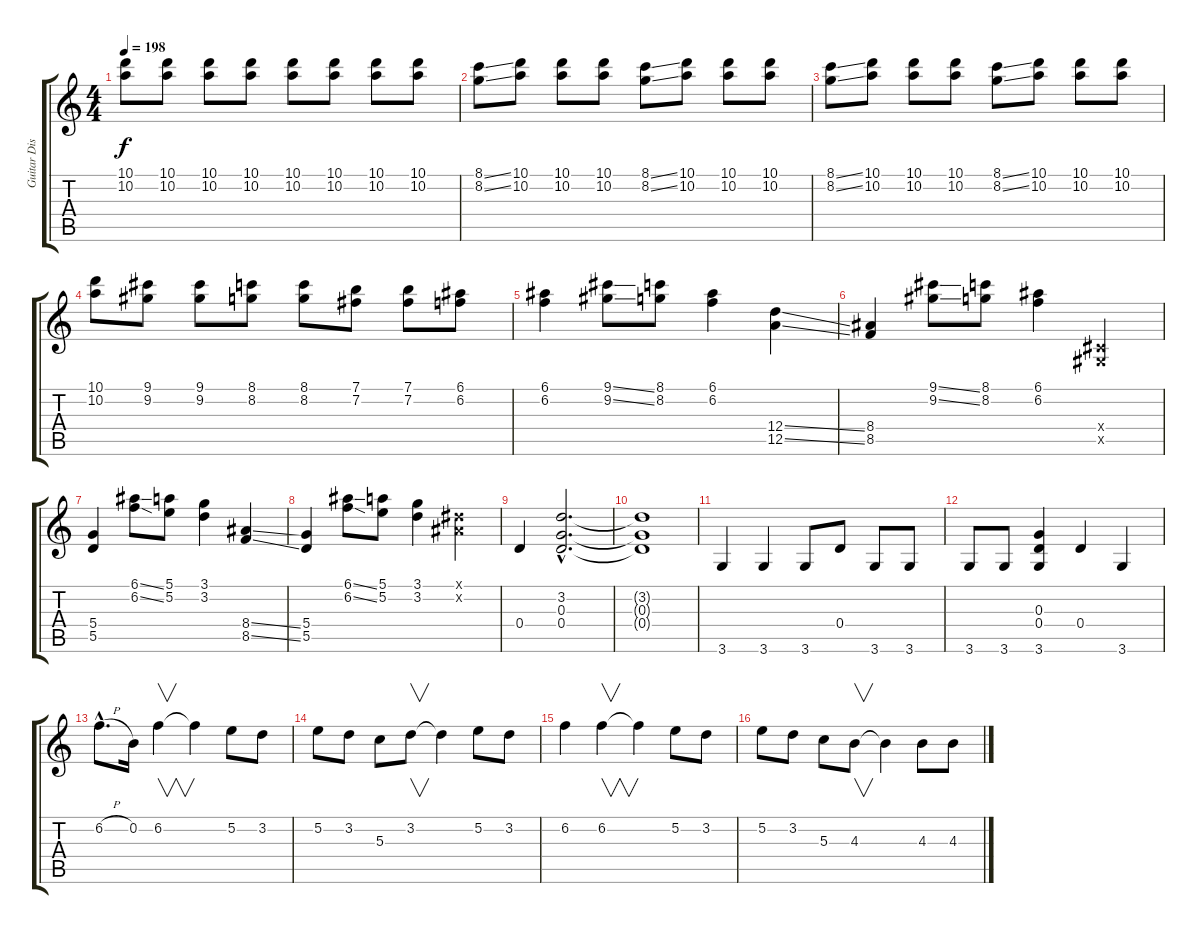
\track ("Guitar Disto" "Guitar Dis") {instrument overdrivenguitar}
\staff {score tabs}
\tuning (E4 B3 G3 D3 A2 E2) {hide}
\ts (4 4)
\tempo 198
\clef g2
\ks c
(10.1 10.2).8{dy f} (10.1 10.2).8 (10.1 10.2).8 (10.1 10.2).8 (10.1 10.2).8 (10.1 10.2).8 (10.1 10.2).8 (10.1 10.2).8 |
(8.1{ss} 8.2{ss}).8 (10.1 10.2).8 (10.1 10.2).8 (10.1 10.2).8 (8.1{ss} 8.2{ss}).8 (10.1 10.2).8 (10.1 10.2).8 (10.1 10.2).8 |
(8.1{ss} 8.2{ss}).8 (10.1 10.2).8 (10.1 10.2).8 (10.1 10.2).8 (8.1{ss} 8.2{ss}).8 (10.1 10.2).8 (10.1 10.2).8 (10.1 10.2).8 |
(10.1 10.2).8 (9.1 9.2).8 (9.1 9.2).8 (8.1 8.2).8 (8.1 8.2).8 (7.1 7.2).8 (7.1 7.2).8 (6.1 6.2).8 |
(6.1 6.2).4 (9.1{ss} 9.2{ss}).8 (8.1 8.2).8 (6.1 6.2).4 (12.4{ss} 12.5{ss}).4 |
(8.4 8.5).4 (9.1{ss} 9.2{ss}).8 (8.1 8.2).8 (6.1 6.2).4 (-1.4{x} -1.5{x}).4 |
(5.4 5.5).4 (6.1{ss} 6.2{ss}).8 (5.1 5.2).8 (3.1 3.2).4 (8.4{ss} 8.5{ss}).4 |
(5.4 5.5).4 (6.1{ss} 6.2{ss}).8 (5.1 5.2).8 (3.1 3.2).4 (-1.1{x} -1.2{x}).4 |
0.4.4 (3.2{hac} 0.3{hac} 0.4{hac}).2{d} |
(3.2{t} 0.3{t} 0.4{t}).1 |
3.6.4 3.6.4 3.6.8 0.4.8 3.6.8 3.6.8 |
3.6.8 3.6.8 (0.3 0.4 3.6).4 0.4.4 3.6.4 |
6.2{h hac}.8{d} 0.2.16 6.2.4{v} 6.2{t}.4 5.2.8 3.2.8 |
5.2.8 3.2.8 5.3.8 3.2.8{v} 3.2{t}.4 5.2.8 3.2.8 |
6.2.4 6.2.4{v} 6.2{t}.4 5.2.8 3.2.8 |
5.2.8 3.2.8 5.3.8 4.3.8{v} 4.3{t}.4 4.3.8 4.3.8
